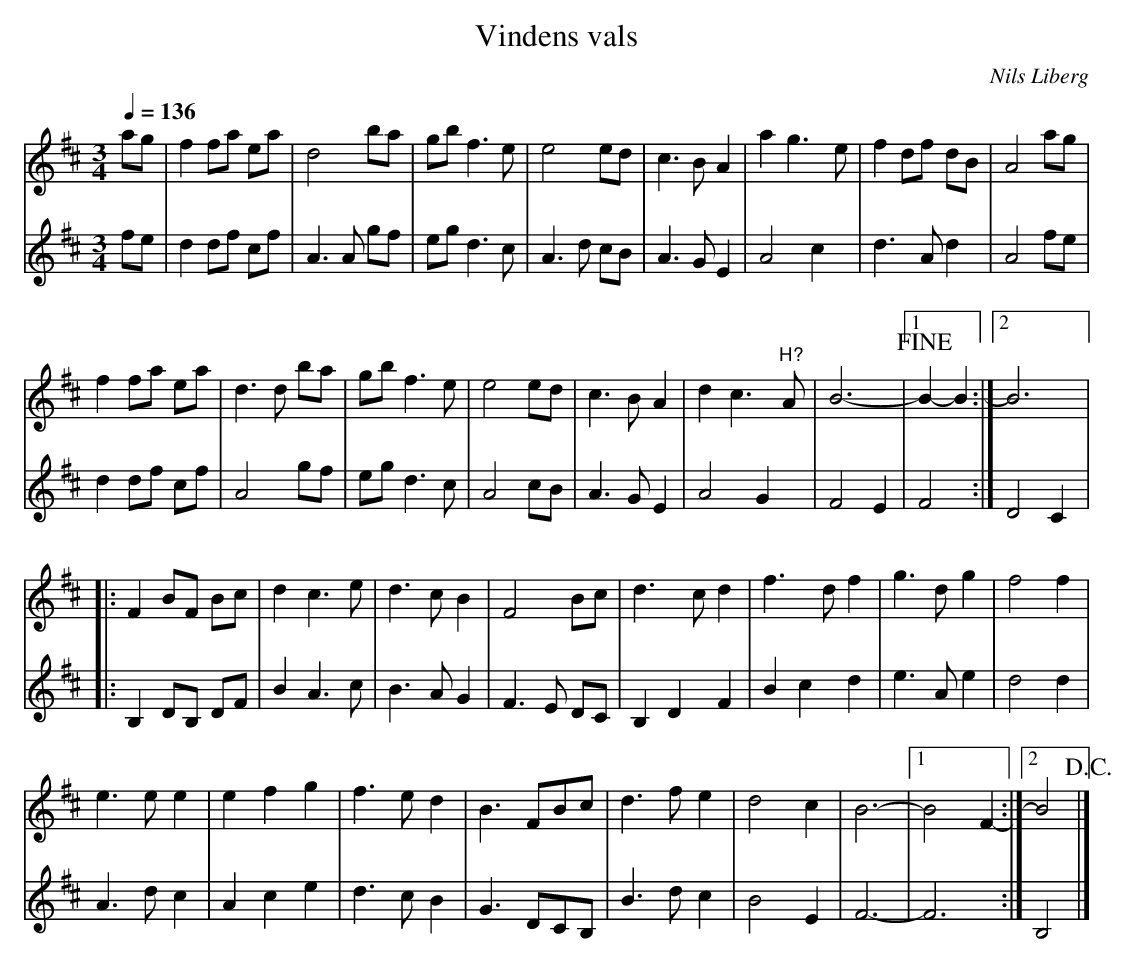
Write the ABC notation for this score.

X:1
T:Vindens vals
C:Nils Liberg
Q:1/4=136
M:3/4
L:1/8
K:Bm
V:1
ag | f2 fa ea | d4 ba | gb f3e | e4 ed | c2>B2 A2 | a2 g2> e2 | f2 df dB | A4 ag |
f2 fa ea | d3 d ba | gb f3e | e4 ed | c2>B2 A2 | d2 c2> "H?"A2 | B6- |1 !fine! B2-B2 :|2 B6 |:
F2 BF Bc | d2 c3 e | d2>c2 B2 | F4 Bc | d2>c2 d2 | f2>d2 f2 | g2> d2 g2 | f4 f2 |
e2>e2 e2 | e2 f2 g2 | f2> e2 d2 | B3 FBc | d3 fe2 | d4 c2 | B6- |1 B4 F2- :|2 B4 !D.C.!|]
V:2
fe | d2 df cf | A3A gf | eg d3 c | A3 d cB | A3G E2 | A4 c2 | d2> A2 d2 | A4 fe |
d2 df cf | A4 gf | eg d3 c | A4 cB | A3G E2 | A4 G2 | F4 E2 | F4 :| D4 C2 |:
B,2 DB, DF | B2 A3 c | B2> A2 G2 | F3 E DC | B,2 D2 F2 | B2 c2 d2 | e2> A2 e2 | d4 d2 |
A3 d c2 | A2 c2 e2 | d2>c2 B2 | G3 DCB, | B3 d c2 | B4 E2 | F6- | F6 :| B,4 |]
